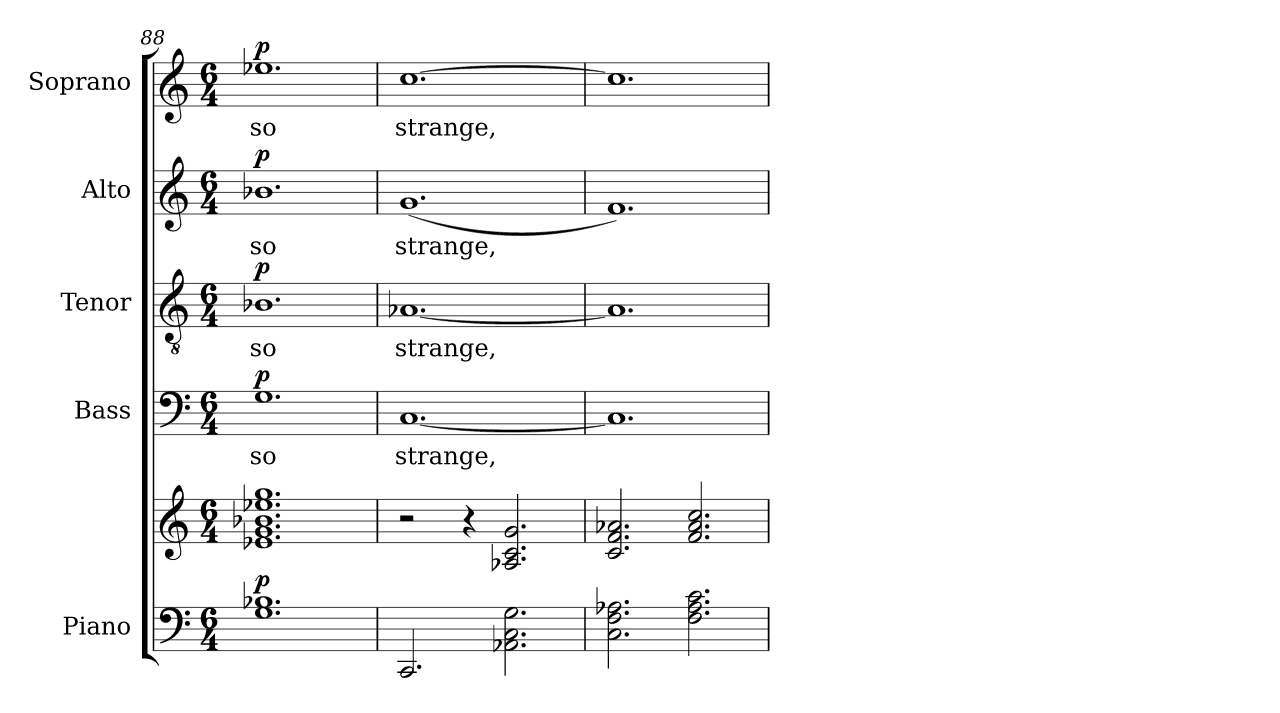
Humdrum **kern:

**kern	**kern	**dynam	**kern	**text	**dynam	**kern	**text	**dynam	**kern	**text	**dynam	**kern	**text	**dynam
*part5	*part5	*part5	*part4	*part4	*part4	*part3	*part3	*part3	*part2	*part2	*part2	*part1	*part1	*part1
*staff6	*staff5	*staff5/6	*staff4	*staff4	*staff4	*staff3	*staff3	*staff3	*staff2	*staff2	*staff2	*staff1	*staff1	*staff1
*I"Piano	*	*	*I"Bass	*	*	*I"Tenor	*	*	*I"Alto	*	*	*I"Soprano	*	*
*I'Pno	*	*	*	*	*	*	*	*	*	*	*	*	*	*
!!LO:LB:g=z
*clefF4	*clefG2	*	*clefF4	*	*	*clefGv2	*	*	*clefG2	*	*	*clefG2	*	*
*k[]	*k[]	*	*k[]	*	*	*k[]	*	*	*k[]	*	*	*k[]	*	*
*M6/4	*M6/4	*	*M6/4	*	*	*M6/4	*	*	*M6/4	*	*	*M6/4	*	*
=88	=88	=88	=88	=88	=88	=88	=88	=88	=88	=88	=88	=88	=88	=88
!	!	!LO:DY:a=2	!	!LO:LY:b	!LO:DY:a	!	!LO:LY:b	!LO:DY:a	!	!LO:LY:b	!LO:DY:a	!	!LO:LY:b	!LO:DY:a
1.G 1.B-X	1.e-X 1.g 1.b-X 1.ee-X 1.gg	p	1.G	so	p	1.B-X	so	p	1.b-X	so	p	1.ee-X	so	p
=89	=89	=89	=89	=89	=89	=89	=89	=89	=89	=89	=89	=89	=89	=89
!	!	!	!	!LO:LY:b	!	!	!LO:LY:b	!	!	!LO:LY:b	!	!	!LO:LY:b	!
2.CC/	2r	.	[1.C	strange,	.	[1.A-X	strange,	.	(<1.g	strange,	.	[1.cc	strange,	.
.	4r	.	.	.	.	.	.	.	.	.	.	.	.	.
2.AA-X\ 2.C\ 2.G\	2.A-X/ 2.c/ 2.g/	.	.	.	.	.	.	.	.	.	.	.	.	.
=90	=90	=90	=90	=90	=90	=90	=90	=90	=90	=90	=90	=90	=90	=90
2.C\ 2.F\ 2.A-X\	2.c/ 2.f/ 2.a-X/	.	1.C]	.	.	1.A-]	.	.	1.f)	.	.	1.cc]	.	.
2.F\ 2.A-\ 2.c\	2.f/ 2.a-/ 2.cc/	.	.	.	.	.	.	.	.	.	.	.	.	.
=	=	=	=	=	=	=	=	=	=	=	=	=	=	=
*-	*-	*-	*-	*-	*-	*-	*-	*-	*-	*-	*-	*-	*-	*-
